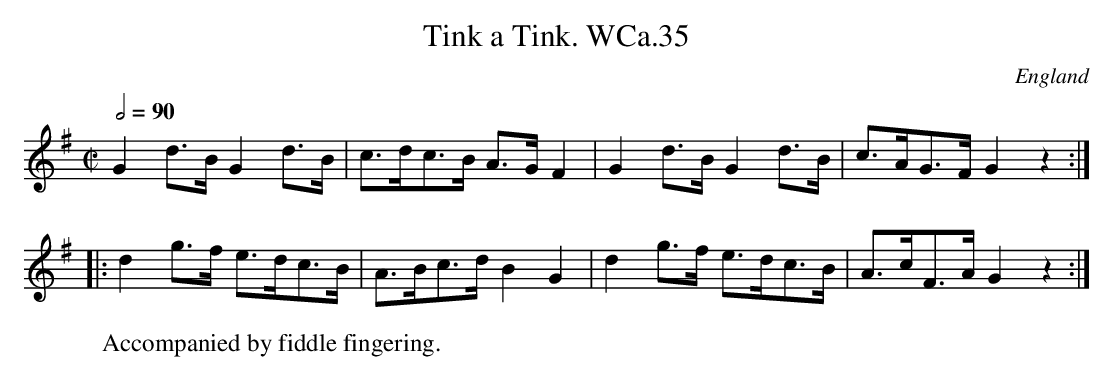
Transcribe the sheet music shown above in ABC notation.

X:1
T:Tink a Tink. WCa.35
L:1/8
M:C|
O:England
Q:1/2=90
K:G
G2d>BG2d>B|c>dc>B A>GF2|G2d>BG2d>B|c>AG>FG2z2:|!
|:d2g>f e>dc>B|A>Bc>d B2G2|d2g>f e>dc>B|A>cF>AG2z2:|
W:Accompanied by fiddle fingering.
